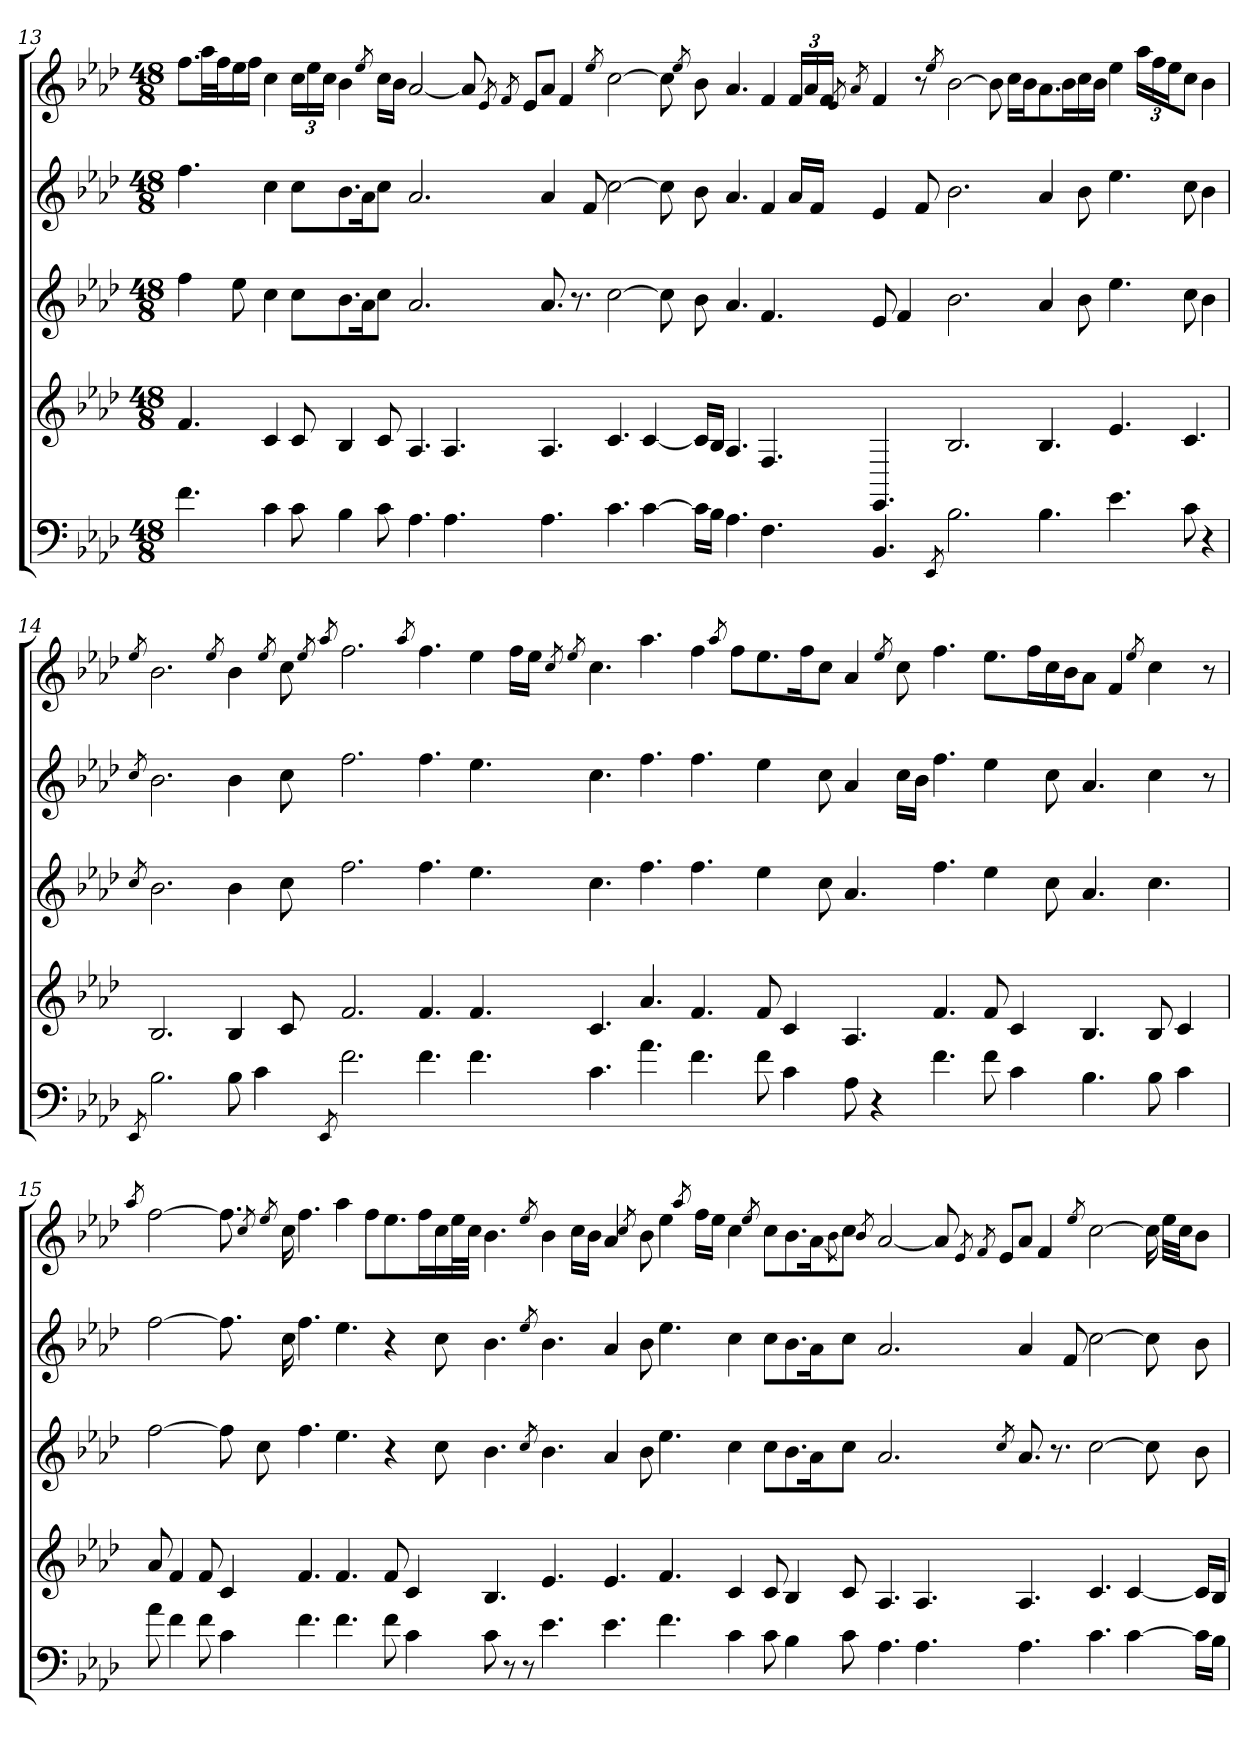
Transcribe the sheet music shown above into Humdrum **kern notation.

**kern	**kern	**kern	**kern	**kern
*part5	*part4	*part3	*part2	*part1
*staff5	*staff4	*staff3	*staff2	*staff1
*clefF4	*clefG2	*clefG2	*clefG2	*clefG2
*k[b-e-a-d-]	*k[b-e-a-d-]	*k[b-e-a-d-]	*k[b-e-a-d-]	*k[b-e-a-d-]
*M48/8	*M48/8	*M48/8	*M48/8	*M48/8
=13	=13	=13	=13	=13
4.f	4.f	4ff	4.ff	8.ff\L
.	.	.	.	32aa-\LL
.	.	.	.	32ff\J
.	.	8ee-	.	16ee-\
.	.	.	.	16ff\JJ
4c	4c	4cc	4cc	4cc
8c	8c	8cc\L	8cc\L	24cc\LL
.	.	.	.	24ee-\
.	.	.	.	24cc\JJ
4B-	4B-	8.b-\	8.b-\	4b-
.	.	16a-\K	16a-\K	.
.	.	.	.	8qee-
8c	8c	8cc\J	8cc\J	16cc\LL
.	.	.	.	16b-\JJ
4.A-	4.A-	2.a-	2.a-	[2a-
4.A-	4.A-	.	.	.
.	.	.	.	8a-]
.	.	.	.	8qe-
.	.	.	.	8qf
.	.	.	.	8e-/L
4.A-	4.A-	8.a-	4a-	8a-/J
.	.	.	.	4f
.	.	8.r	.	.
.	.	.	8f	.
.	.	.	.	8qee-
4.c	4.c	[2cc	[2cc	[2cc
[4c	[4c	.	.	.
.	.	8cc]	8cc]	8cc]
.	.	.	.	8qee-
16c\LL]	16c/LL]	8b-	8b-	8b-
16B-\JJ	16B-/JJ	.	.	.
4.A-	4.A-	4.a-	4.a-	4.a-
4.F	4.F	4.f	4f	4f
.	.	.	16a-/LL	24f/LL
.	.	.	.	24a-/
.	.	.	16f/JJ	.
.	.	.	.	24f/JJ
.	.	.	.	8qe-
.	.	.	.	8qa-
4.BB-	4.EE-	8e-	4e-	4f
.	.	4f	.	.
.	.	.	8f	8r
8qEE-	.	.	.	8qee-
2.B-	2.B-	2.b-	2.b-	[2b-
.	.	.	.	8b-]
.	.	.	.	16cc\LL
.	.	.	.	16b-\J
4.B-	4.B-	4a-	4a-	8.a-\
.	.	.	.	16b-\L
.	.	8b-	8b-	16cc\
.	.	.	.	16b-\JJ
4.e-	4.e-	4.ee-	4.ee-	4ee-
.	.	.	.	24aa-\LL
.	.	.	.	24ff\
.	.	.	.	24ee-\J
8c	4.c	8cc	8cc	8cc\J
4r	.	4b-	4b-	4b-
=14	=14	=14	=14	=14
8qEE-	.	8qcc	8qcc	8qee-
2.B-	2.B-	2.b-	2.b-	2.b-
.	.	.	.	8qee-
8B-	4B-	4b-	4b-	4b-
4c	.	.	.	.
.	.	.	.	8qee-
.	8c	8cc	8cc	8cc
.	.	.	.	8qee-
8qEE-	.	.	.	8qaa-
2.f	2.f	2.ff	2.ff	2.ff
.	.	.	.	8qaa-
4.f	4.f	4.ff	4.ff	4.ff
4.f	4.f	4.ee-	4.ee-	4ee-
.	.	.	.	16ff\LL
.	.	.	.	16ee-\JJ
.	.	.	.	8qcc
.	.	.	.	8qee-
4.c	4.c	4.cc	4.cc	4.cc
4.a-	4.a-	4.ff	4.ff	4.aa-
4.f	4.f	4.ff	4.ff	4ff
.	.	.	.	8qaa-
.	.	.	.	8ff\L
8f	8f	4ee-	4ee-	8.ee-\
4c	4c	.	.	.
.	.	.	.	16ff\K
.	.	8cc	8cc	8cc\J
8A-	4.A-	4.a-	4a-	4a-
4r	.	.	.	.
.	.	.	.	8qee-
.	.	.	16cc\LL	8cc
.	.	.	16b-\JJ	.
4.f	4.f	4.ff	4.ff	4.ff
8f	8f	4ee-	4ee-	8.ee-\L
4c	4c	.	.	.
.	.	.	.	16ff\L
.	.	8cc	8cc	16cc\
.	.	.	.	16b-\J
4.B-	4.B-	4.a-	4.a-	8a-\J
.	.	.	.	4f
.	.	.	.	8qee-
8B-	8B-	4.cc	4cc	4cc
4c	4c	.	.	.
.	.	.	8r	8r
=15	=15	=15	=15	=15
.	.	.	.	8qaa-
8a-	8a-	[2ff	[2ff	[2ff
4f	4f	.	.	.
8f	8f	.	.	.
4c	4c	8ff]	8.ff]	8.ff]
.	.	8cc	.	.
.	.	.	.	8qcc
.	.	.	.	8qee-
.	.	.	16cc	16cc
4.f	4.f	4.ff	4.ff	4.ff
4.f	4.f	4.ee-	4.ee-	4aa-
.	.	.	.	8ff\L
8f	8f	4r	4r	8.ee-\
4c	4c	.	.	.
.	.	.	.	16ff\L
.	.	8cc	8cc	16cc\
.	.	.	.	32ee-\L
.	.	.	.	32cc\JJJ
8c	4.B-	4.b-	4.b-	4.b-
8r	.	.	.	.
8r	.	.	.	.
.	.	8qcc	8qee-	8qee-
4.e-	4.e-	4.b-	4.b-	4b-
.	.	.	.	16cc\LL
.	.	.	.	16b-\JJ
4.e-	4.e-	4a-	4a-	4a-
.	.	.	.	8qcc
.	.	8b-	8b-	8b-
4.f	4.f	4.ee-	4.ee-	4ee-
.	.	.	.	8qaa-
.	.	.	.	16ff\LL
.	.	.	.	16ee-\JJ
4c	4c	4cc	4cc	4cc
.	.	.	.	8qee-
8c	8c	8cc\L	8cc\L	8cc\L
4B-	4B-	8.b-\	8.b-\	8.b-\
.	.	16a-\K	16a-\K	16a-\K
.	.	.	.	8qb-\
8c	8c	8cc\J	8cc\J	8cc\J
.	.	.	.	8qb-
4.A-	4.A-	2.a-	2.a-	[2a-
4.A-	4.A-	.	.	.
.	.	.	.	8a-]
.	.	.	.	8qe-
.	.	.	.	8qf
.	.	.	.	8e-/L
.	.	8qcc	.	.
4.A-	4.A-	8.a-	4a-	8a-/J
.	.	.	.	4f
.	.	8.r	.	.
.	.	.	8f	.
.	.	.	.	8qee-
4.c	4.c	[2cc	[2cc	[2cc
[4c	[4c	.	.	.
.	.	8cc]	8cc]	16cc]
.	.	.	.	32ee-\LLL
.	.	.	.	32cc\JJ
16c\LL]	16c/LL]	8b-	8b-	8b-\J
16B-\JJ	16B-/JJ	.	.	.
=	=	=	=	=
*-	*-	*-	*-	*-
